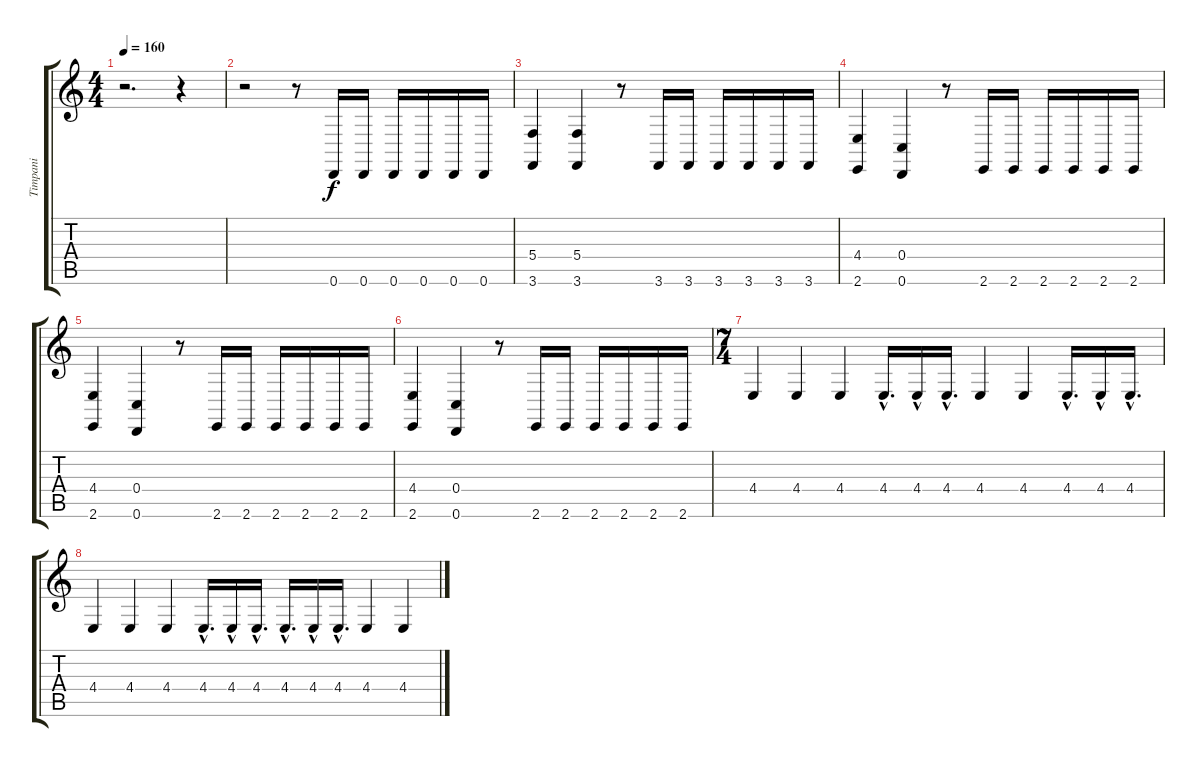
\track ("Timpani" "Timpani") {instrument timpani}
\staff {score tabs}
\tuning (D4 A3 F3 C3 G2 D2) {hide}
\ts (4 4)
\tempo 160
\clef g2
\ks c
r.2{d dy f} r.4 |
r.2 r.8 0.6.16 0.6.16 0.6.16 0.6.16 0.6.16 0.6.16 |
(5.4 3.6).4 (5.4 3.6).4 r.8 3.6.16 3.6.16 3.6.16 3.6.16 3.6.16 3.6.16 |
(4.4 2.6).4 (0.4 0.6).4 r.8 2.6.16 2.6.16 2.6.16 2.6.16 2.6.16 2.6.16 |
(4.4 2.6).4 (0.4 0.6).4 r.8 2.6.16 2.6.16 2.6.16 2.6.16 2.6.16 2.6.16 |
(4.4 2.6).4 (0.4 0.6).4 r.8 2.6.16 2.6.16 2.6.16 2.6.16 2.6.16 2.6.16 |
\ts (7 4)
4.4.4 4.4.4 4.4.4 4.4{hac}.16{d} 4.4{hac}.16 4.4{hac}.16{d} 4.4.4 4.4.4 4.4{hac}.16{d} 4.4{hac}.16 4.4{hac}.16{d} |
4.4.4{txt ""} 4.4.4 4.4.4 4.4{hac}.16{d} 4.4{hac}.16 4.4{hac}.16{d} 4.4{hac}.16{d} 4.4{hac}.16 4.4{hac}.16{d} 4.4.4 4.4.4
